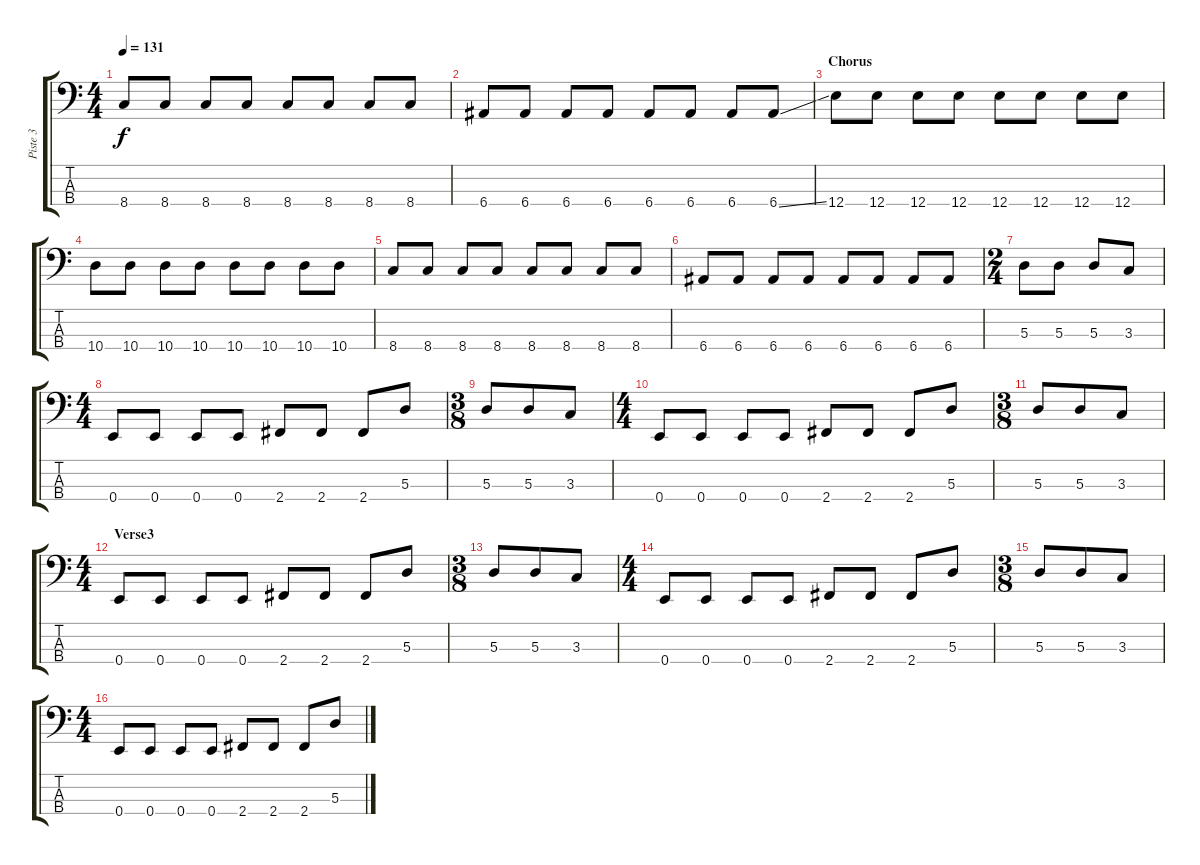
\track ("Piste 3" "Piste 3") {instrument electricbasspick}
\staff {score tabs}
\tuning (G2 D2 A1 E1) {hide}
\ts (4 4)
\tempo 131
\clef f4
\ks c
8.4.8{dy f} 8.4.8 8.4.8 8.4.8 8.4.8 8.4.8 8.4.8 8.4.8 |
6.4.8 6.4.8 6.4.8 6.4.8 6.4.8 6.4.8 6.4.8 6.4{ss}.8 |
\section ("" "Chorus")
12.4.8 12.4.8 12.4.8 12.4.8 12.4.8 12.4.8 12.4.8 12.4.8 |
10.4.8 10.4.8 10.4.8 10.4.8 10.4.8 10.4.8 10.4.8 10.4.8 |
8.4.8 8.4.8 8.4.8 8.4.8 8.4.8 8.4.8 8.4.8 8.4.8 |
6.4.8 6.4.8 6.4.8 6.4.8 6.4.8 6.4.8 6.4.8 6.4.8 |
\ts (2 4)
5.3.8 5.3.8 5.3.8 3.3.8 |
\ts (4 4)
0.4.8 0.4.8 0.4.8 0.4.8 2.4.8 2.4.8 2.4.8 5.3.8 |
\ts (3 8)
5.3.8 5.3.8 3.3.8 |
\ts (4 4)
0.4.8 0.4.8 0.4.8 0.4.8 2.4.8 2.4.8 2.4.8 5.3.8 |
\ts (3 8)
5.3.8 5.3.8 3.3.8 |
\ts (4 4)
\section ("" "Verse3")
0.4.8 0.4.8 0.4.8 0.4.8 2.4.8 2.4.8 2.4.8 5.3.8 |
\ts (3 8)
5.3.8 5.3.8 3.3.8 |
\ts (4 4)
0.4.8 0.4.8 0.4.8 0.4.8 2.4.8 2.4.8 2.4.8 5.3.8 |
\ts (3 8)
5.3.8 5.3.8 3.3.8 |
\ts (4 4)
0.4.8 0.4.8 0.4.8 0.4.8 2.4.8 2.4.8 2.4.8 5.3.8
